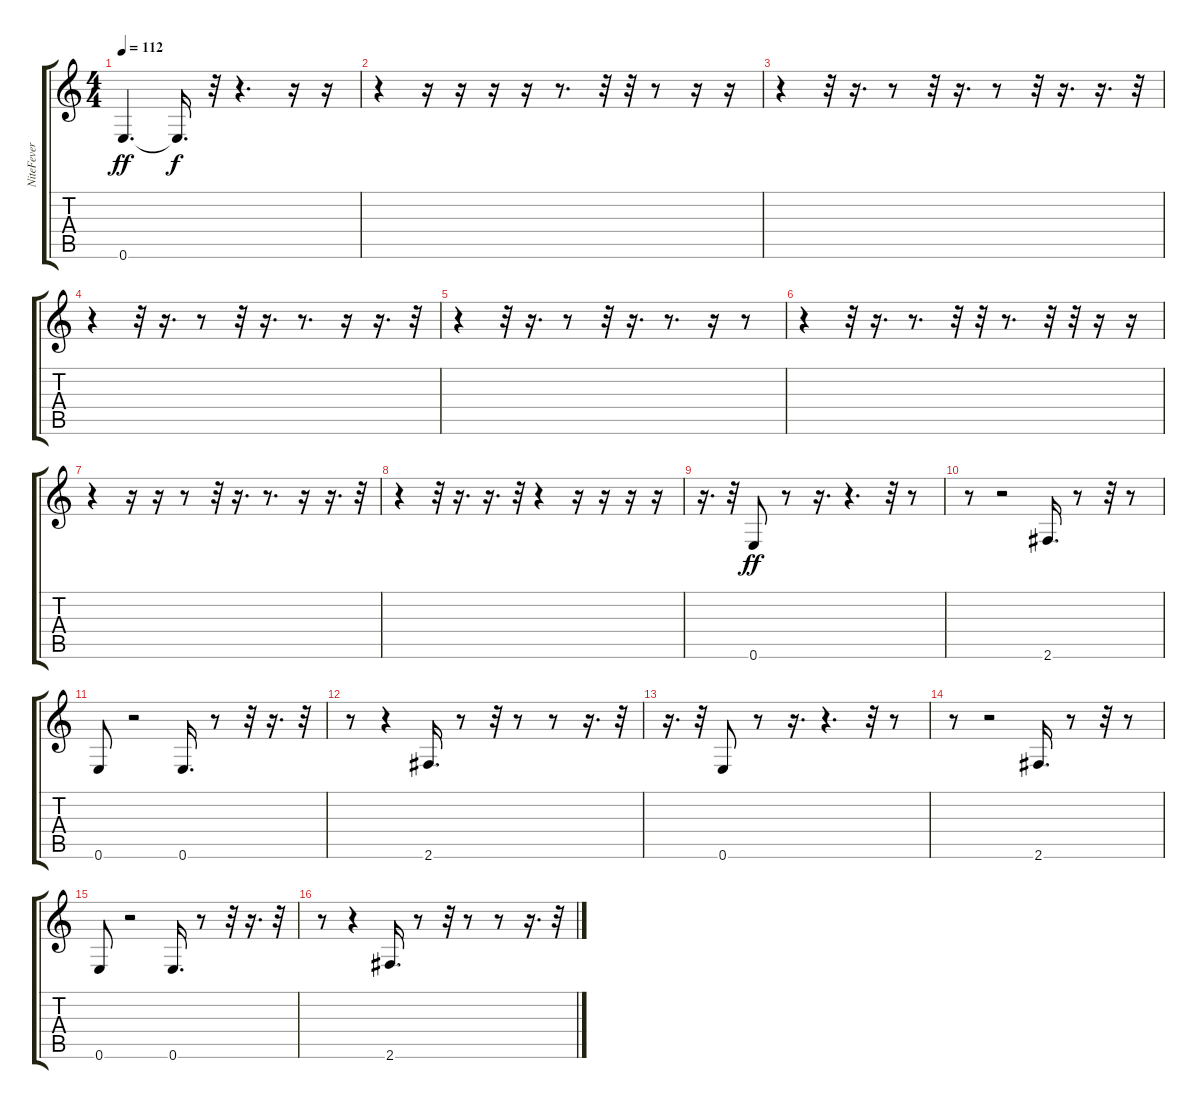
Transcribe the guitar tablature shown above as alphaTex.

\track ("NiteFever         2 " "NiteFever ") {solo instrument electricbassfinger}
\staff {score tabs}
\tuning (E4 B3 G3 D3 A2 E2) {hide}
\ts (4 4)
\tempo 112
\clef g2
\ks c
0.6.4{d dy ff} 0.6{t}.16{d dy f} r.32 r.4{d} r.16 r.16 |
r.4 r.16 r.16 r.16 r.16 r.8{d} r.32 r.32 r.8 r.16 r.16 |
r.4 r.32 r.16{d} r.8 r.32 r.16{d} r.8 r.32 r.16{d} r.16{d} r.32 |
r.4 r.32 r.16{d} r.8 r.32 r.16{d} r.8{d} r.16 r.16{d} r.32 |
r.4 r.32 r.16{d} r.8 r.32 r.16{d} r.8{d} r.16 r.8 |
r.4 r.32 r.16{d} r.8{d} r.32 r.32 r.8{d} r.32 r.32 r.16 r.16 |
r.4 r.16 r.16 r.8 r.32 r.16{d} r.8{d} r.16 r.16{d} r.32 |
r.4 r.32 r.16{d} r.16{d} r.32 r.4 r.16 r.16 r.16 r.16 |
r.16{d} r.32 0.6.8{dy ff} r.8 r.16{d} r.4{d} r.32 r.8 |
r.8 r.2 2.6.16{d} r.8 r.32 r.8 |
0.6.8 r.2 0.6.16{d} r.8 r.32 r.16{d} r.32 |
r.8 r.4 2.6.16{d} r.8 r.32 r.8 r.8 r.16{d} r.32 |
r.16{d} r.32 0.6.8 r.8 r.16{d} r.4{d} r.32 r.8 |
r.8 r.2 2.6.16{d} r.8 r.32 r.8 |
0.6.8 r.2 0.6.16{d} r.8 r.32 r.16{d} r.32 |
r.8 r.4 2.6.16{d} r.8 r.32 r.8 r.8 r.16{d} r.32
